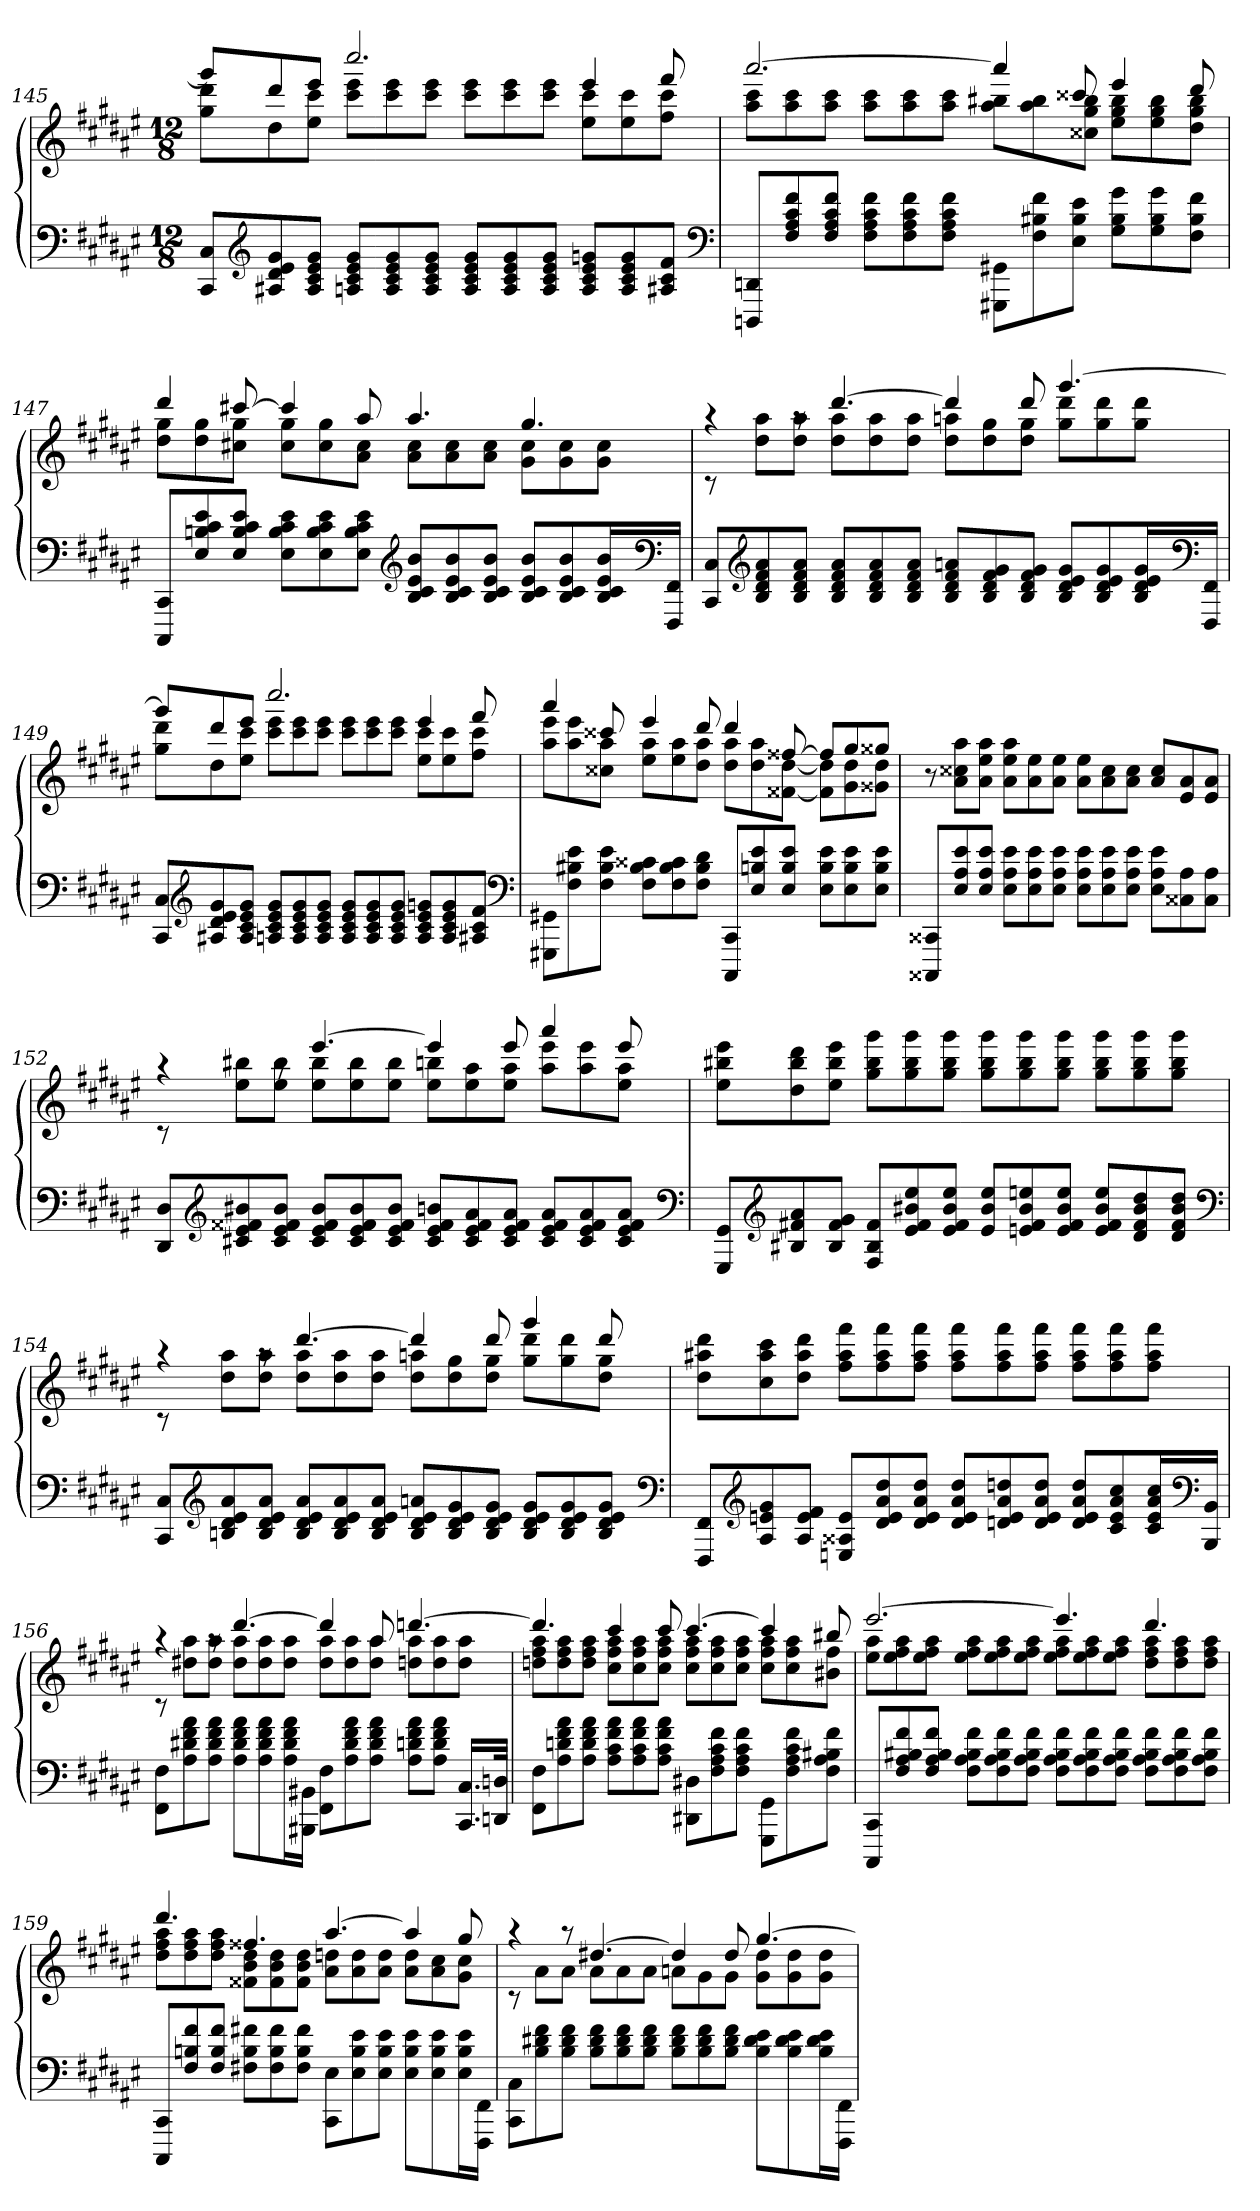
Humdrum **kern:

**kern	**kern
*part1	*part1
*staff2	*staff1
*clefF4	*clefG2
*k[f#c#g#d#a#e#]	*k[f#c#g#d#a#e#]
*M12/8	*M12/8
=145	=145
*	*^
8CC# 8C#L	8ggg#L]	8gg# 8ddd#L
*clefG2	*	*
8A#X 8d# 8e# 8g#	8ddd#	8dd#
8A# 8c# 8e# 8g#J	8eee#J	8ee# 8ccc#J
8An 8c# 8e# 8g#L	2.cccc#	8ccc# 8eee#L
8A 8c# 8e# 8g#	.	8ccc# 8eee#
8A 8c# 8e# 8g#J	.	8ccc# 8eee#J
8A 8c# 8e# 8g#L	.	8ccc# 8eee#L
8A 8c# 8e# 8g#	.	8ccc# 8eee#
8A 8c# 8e# 8g#J	.	8ccc# 8eee#J
8A 8c# 8e# 8gnL	4eee#	8ee# 8ccc#L
8A 8c# 8e# 8g	.	8ee# 8ccc#
8A#X 8c# 8f#J	8fff#	8ff# 8ccc#J
*clefF4	*	*
=146	=146	=146
8DDDn 8DDnL	[2.aaa#	8aa# 8ccc#L
8F# 8A# 8c# 8f#	.	8aa# 8ccc#
8F# 8A# 8c# 8f#J	.	8aa# 8ccc#J
8F# 8A# 8c# 8f#L	.	8aa# 8ccc#L
8F# 8A# 8c# 8f#	.	8aa# 8ccc#
8F# 8A# 8c# 8f#J	.	8aa# 8ccc#J
8GGG#X 8GG#XL	4aaa#]	8aa# 8bb#XL
8F# 8B#X 8f#	.	8aa# 8bb#
8E# 8B# 8e#J	8ccc##X	8cc##X 8gg# 8bb#J
8G# 8B# 8g#L	4eee#	8ee# 8gg# 8bb#L
8G# 8B# 8g#	.	8ee# 8gg# 8bb#
8F# 8B# 8f#J	8ddd#	8dd# 8gg# 8bb#J
=147	=147	=147
8CCC# 8CC#L	4ddd#	8dd# 8gg#L
8E# 8Bn 8c# 8e#	.	8dd# 8gg#
8E# 8B 8c# 8e#J	[8ccc#X	8cc#X 8gg#J
8E# 8B 8c# 8e#L	4ccc#]	8cc# 8gg#L
8E# 8B 8c# 8e#	.	8cc# 8gg#
8E# 8B 8c# 8e#J	8aa#	8a# 8cc#J
*clefG2	*	*
8B 8c# 8e# 8bL	4.aa#	8a# 8cc#L
8B 8c# 8e# 8b	.	8a# 8cc#
8B 8c# 8e# 8bJ	.	8a# 8cc#J
8B 8c# 8e# 8bL	4.gg#	8g# 8cc#L
8B 8c# 8e# 8b	.	8g# 8cc#
16B 16c# 16e# 16bL	.	8g# 8cc#J
*clefF4	*	*
16FFF# 16FF#JJ	.	.
=148	=148	=148
8CC# 8C#L	4raa	8rc
*clefG2	*	*
8B 8d# 8f# 8a#	.	8dd# 8aa#L
8B 8d# 8f# 8a#J	8raa	8dd# 8aa#J
8B 8d# 8f# 8a#L	[4.ddd#	8dd# 8aa#L
8B 8d# 8f# 8a#	.	8dd# 8aa#
8B 8d# 8f# 8a#J	.	8dd# 8aa#J
8B 8d# 8f# 8anL	4ddd#]	8dd# 8aanL
8B 8d# 8f# 8g#	.	8dd# 8gg#
8B 8d# 8f# 8g#J	8ddd#	8dd# 8gg#J
8B 8d# 8e# 8g#L	[4.ggg#	8gg# 8ddd#L
8B 8d# 8e# 8g#	.	8gg# 8ddd#
16B 16d# 16e# 16g#L	.	8gg# 8ddd#J
*clefF4	*	*
16FFF# 16FF#JJ	.	.
=149	=149	=149
8CC# 8C#L	8ggg#L]	8gg# 8ddd#L
*clefG2	*	*
8A#X 8d# 8e# 8g#	8ddd#	8dd#
8A# 8c# 8e# 8g#J	8eee#J	8ee# 8ccc#J
8An 8c# 8e# 8g#L	2.cccc#	8ccc# 8eee#L
8A 8c# 8e# 8g#	.	8ccc# 8eee#
8A 8c# 8e# 8g#J	.	8ccc# 8eee#J
8A 8c# 8e# 8g#L	.	8ccc# 8eee#L
8A 8c# 8e# 8g#	.	8ccc# 8eee#
8A 8c# 8e# 8g#J	.	8ccc# 8eee#J
8A 8c# 8e# 8gnL	4eee#	8ee# 8ccc#L
8A 8c# 8e# 8g	.	8ee# 8ccc#
8A#X 8c# 8f#J	8fff#	8ff# 8ccc#J
*clefF4	*	*
=150	=150	=150
8GGG#X 8GG#XL	4aaa#	8aa# 8eee#L
8F# 8B#X 8e#	.	8aa# 8eee#
8F# 8B# 8e#J	8ccc##X	8cc##X 8aa#J
8F# 8B# 8c##XL	4eee#	8ee# 8aa#L
8F# 8B# 8c##	.	8ee# 8aa#
8F# 8B# 8d#J	8ddd#	8dd# 8aa#J
8CCC# 8CC#L	4ddd#	8dd# 8aa#L
8E# 8Bn 8e#	.	8dd# 8aa#
8E# 8B 8e#J	[8ff##X	[8f##X [8dd#J
8E# 8B 8e#L	8ff##L]	8f##] 8dd#]L
8E# 8B 8e#	8gg#	8g# 8dd#
8E# 8B 8e#J	8gg##XJ	8g##X 8dd#J
*	*v	*v
=151	=151
8CCC##X 8CC##XL	8r
8E# 8A# 8e#	8a# 8cc##X 8aa#L
8E# 8A# 8e#J	8a# 8ee# 8aa#J
8E# 8A# 8e#L	8a# 8ee# 8aa#L
8E# 8A# 8e#	8a# 8ee#
8E# 8A# 8e#J	8a# 8ee#J
8E# 8A# 8e#L	8a# 8ee#L
8E# 8A# 8e#	8a# 8cc##
8E# 8A# 8e#J	8a# 8cc##J
8E# 8A# 8e#L	8a# 8cc##L
8C##X 8A#	8e# 8a#
8C## 8A#J	8e# 8a#J
=152	=152
*	*^
8DD# 8D#L	4raa	8rc
*clefG2	*	*
8c#X 8e# 8f##X 8b#X	.	8ee# 8bb#XL
8c# 8e# 8f## 8b#J	8raa	8ee# 8bb#J
8c# 8e# 8f## 8b#L	[4.eee#	8ee# 8bb#L
8c# 8e# 8f## 8b#	.	8ee# 8bb#
8c# 8e# 8f## 8b#J	.	8ee# 8bb#J
8c# 8e# 8f## 8bnL	4eee#]	8ee# 8bbnL
8c# 8e# 8f## 8a#	.	8ee# 8aa#
8c# 8e# 8f## 8a#J	8eee#	8ee# 8aa#J
8c# 8e# 8f## 8a#L	4aaa#	8aa# 8eee#L
8c# 8e# 8f## 8a#	.	8aa# 8eee#
8c# 8e# 8f## 8a#J	8eee#	8ee# 8aa#J
*	*v	*v
*clefF4	*
=153	=153
8GGG# 8GG#L	8ee# 8bb#X 8eee#L
*clefG2	*
8B#X 8f#X 8a#	8dd# 8bb# 8ddd#
8B# 8f# 8g#J	8ee# 8bb# 8eee#J
8F# 8B# 8f#L	8gg# 8bb# 8ggg#L
8e# 8f# 8b#X 8ee#	8gg# 8bb# 8ggg#
8e# 8f# 8b# 8ee#J	8gg# 8bb# 8ggg#J
8e# 8b# 8ee#L	8gg# 8bb# 8ggg#L
8en 8f# 8b# 8een	8gg# 8bb# 8ggg#
8e 8f# 8b# 8eeJ	8gg# 8bb# 8ggg#J
8e 8f# 8b# 8eeL	8gg# 8bb# 8ggg#L
8d# 8f# 8b# 8dd#	8gg# 8bb# 8ggg#
8d# 8f# 8b# 8dd#J	8gg# 8bb# 8ggg#J
*clefF4	*
=154	=154
*	*^
8CC# 8C#L	4raa	8rc
*clefG2	*	*
8Bn 8d# 8e# 8a#	.	8dd# 8aa#L
8B 8d# 8e# 8a#J	8raa	8dd# 8aa#J
8B 8d# 8e# 8a#L	[4.ddd#	8dd# 8aa#L
8B 8d# 8e# 8a#	.	8dd# 8aa#
8B 8d# 8e# 8a#J	.	8dd# 8aa#J
8B 8d# 8e# 8anL	4ddd#]	8dd# 8aanL
8B 8d# 8e# 8g#	.	8dd# 8gg#
8B 8d# 8e# 8g#J	8ddd#	8dd# 8gg#J
8B 8d# 8e# 8g#L	4ggg#	8gg# 8ddd#L
8B 8d# 8e# 8g#	.	8gg# 8ddd#
8B 8d# 8e# 8g#J	8ddd#	8dd# 8gg#J
*	*v	*v
*clefF4	*
=155	=155
8FFF# 8FF#L	8dd# 8aa#X 8ddd#L
*clefG2	*
8A# 8en 8g#	8cc# 8aa# 8ccc#
8A# 8e 8f#J	8dd# 8aa# 8ddd#J
8En 8A##X 8eL	8ff# 8aa# 8fff#L
8d# 8e 8a# 8dd#	8ff# 8aa# 8fff#
8d# 8e 8a# 8dd#J	8ff# 8aa# 8fff#J
8d# 8e 8a# 8dd#L	8ff# 8aa# 8fff#L
8dn 8e 8a# 8ddn	8ff# 8aa# 8fff#
8d 8e 8a# 8ddJ	8ff# 8aa# 8fff#J
8d 8e 8a# 8ddL	8ff# 8aa# 8fff#L
8c# 8e 8a# 8cc#	8ff# 8aa# 8fff#
16c# 16e 16a# 16cc#L	8ff# 8aa# 8fff#J
*clefF4	*
16BBB 16BBJJ	.
=156	=156
*	*^
8FF# 8F#L	4raa	8rc
8A# 8d#X 8f# 8a#	.	8dd#X 8aa#L
8A# 8d# 8f# 8a#J	8raa	8dd# 8aa#J
8A# 8d# 8f# 8a#L	[4.ddd#	8dd# 8aa#L
8A# 8d# 8f# 8a#	.	8dd# 8aa#
16A# 16d# 16f# 16a#L	.	8dd# 8aa#J
16BBB#X 16BB#XJJ	.	.
8FF# 8F#L	4ddd#]	8dd# 8aa#L
8A# 8d# 8f# 8a#	.	8dd# 8aa#
8A# 8d# 8f# 8a#J	8aa#	8dd# 8aa#J
8A# 8dn 8f# 8a#L	[4.dddn	8ddn 8aa#L
8A# 8d 8f# 8a#J	.	8dd 8aa#
16.CC# 16.C#LL	.	8dd 8aa#J
32DDn 32DnJJk	.	.
=157	=157	=157
8FF# 8F#L	4.ddd]	8ddn 8ff# 8aa#L
8A# 8dn 8f# 8a#	.	8dd 8ff# 8aa#
8A# 8d 8f# 8a#J	.	8dd 8ff# 8aa#J
8A# 8c# 8f# 8a#L	4ccc#	8cc# 8ff# 8aa#L
8A# 8c# 8f# 8a#	.	8cc# 8ff# 8aa#
8A# 8c# 8f# 8a#J	8ccc#	8cc# 8ff# 8aa#J
8DD#X 8D#XL	[4.ccc#	8cc# 8ff# 8aa#L
8F# 8A# 8c# 8f#	.	8cc# 8ff# 8aa#
8F# 8A# 8c# 8f#J	.	8cc# 8ff# 8aa#J
8GGG# 8GG#L	4ccc#]	8cc# 8ff# 8aa#L
8F# 8A# 8c# 8f#	.	8cc# 8ff# 8aa#
8F# 8A# 8B#X 8f#J	8bb#X	8b#X 8ff#J
=158	=158	=158
8CCC# 8CC#L	[2.eee#	8ee# 8aa#L
8F# 8A# 8B#X 8f#	.	8ee# 8ff# 8aa#
8F# 8A# 8B# 8f#J	.	8ee# 8ff# 8aa#J
8F# 8A# 8B# 8f#L	.	8ee# 8ff# 8aa#L
8F# 8A# 8B# 8f#	.	8ee# 8ff# 8aa#
8F# 8A# 8B# 8f#J	.	8ee# 8ff# 8aa#J
8F# 8A# 8B# 8f#L	4.eee#]	8ee# 8ff# 8aa#L
8F# 8A# 8B# 8f#	.	8ee# 8ff# 8aa#
8F# 8A# 8B# 8f#J	.	8ee# 8ff# 8aa#J
8F# 8A# 8B# 8f#L	4.ddd#	8dd# 8ff# 8aa#L
8F# 8A# 8B# 8f#	.	8dd# 8ff# 8aa#
8F# 8A# 8B# 8f#J	.	8dd# 8ff# 8aa#J
=159	=159	=159
8CCC# 8CC#L	4.ddd#	8dd# 8ff# 8aa#L
8F# 8Bn 8f#	.	8dd# 8ff# 8aa#
8F# 8B 8f#J	.	8dd# 8ff# 8aa#J
8F#X 8B 8f#XL	4.ff##X	8f##X 8b 8dd#L
8F# 8B 8f#	.	8f## 8b 8dd#
8F# 8B 8f#J	.	8f## 8b 8dd#J
8CC# 8E#L	[4.aa#	8a# 8ddnL
8E# 8B 8e#	.	8a# 8dd
8E# 8B 8e#J	.	8a# 8ddJ
8E# 8B 8e#L	4aa#]	8a# 8ddL
8E# 8B 8e#	.	8a# 8cc#
16E# 16B 16e#L	8gg#	8g# 8cc#J
16FFF# 16FF#JJ	.	.
=160	=160	=160
8CC# 8C#L	4raa	8rc
8B 8d#X 8f#	.	8a#L
8B 8d# 8f#J	8raa	8a#J
8B 8d# 8f#L	[4.dd#X	8a#L
8B 8d# 8f#	.	8a#
8B 8d# 8f#J	.	8a#J
8B 8d# 8f#L	4dd#]	8anL
8B 8d# 8f#	.	8g#
8B 8d# 8f#J	8dd#	8g#J
8B 8d# 8e#L	[4.gg#	8g# 8dd#L
8B 8d# 8e#	.	8g# 8dd#
16B 16d# 16e#L	.	8g# 8dd#J
16FFF# 16FF#JJ	.	.
*	*v	*v
=	=
*-	*-
